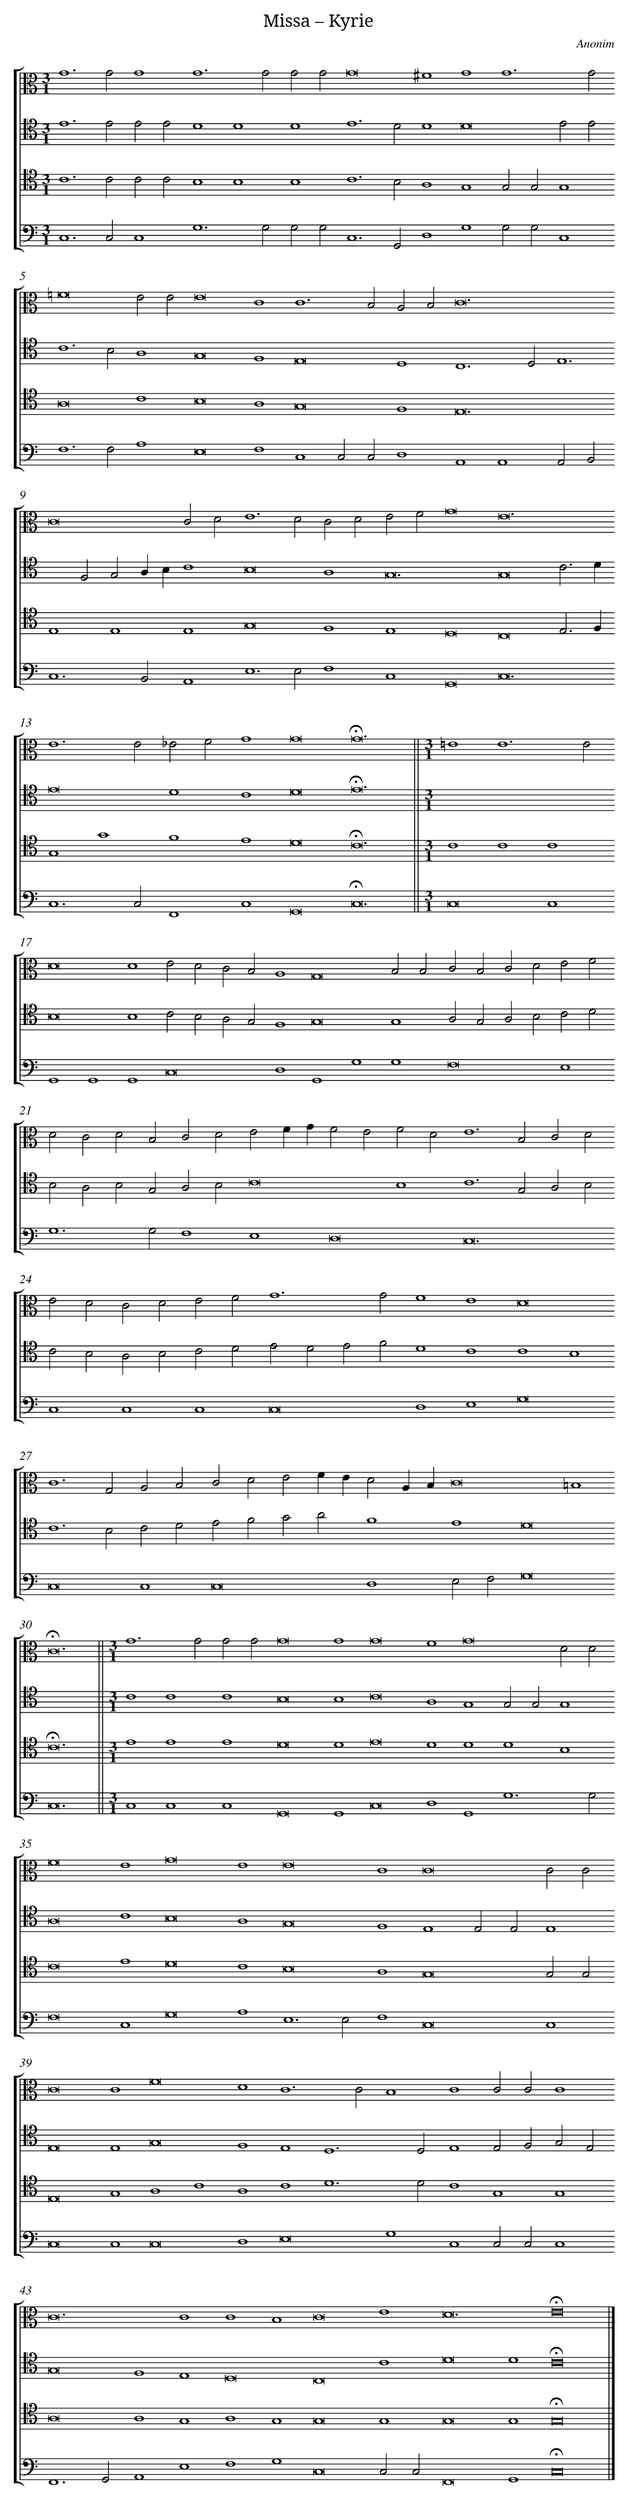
X:1
T: Missa – Kyrie
C: Anonim
L: 1/4
M: 3/1
%%staves [1 2 3 4]
V: 1 clef=alto
V: 2 clef=tenor
V: 3 clef=tenor
V: 4 clef=bass
K: C
[V:1] G4>G4G4 [|]
[V:2] E4>E4E2E2 [|]
[V:3] C4>C4C2C2 [|]
[V:4] C,4>C,4C,4 [|]
[V:1] G4>G4G2G2 [|]
[V:2] D4D4D4 [|]
[V:3] B,4B,4B,4 [|]
[V:4] G,4>G,4G,2G,2 [|]
[V:1] G8^F4 [|]
[V:2] E4>D4D4 [|]
[V:3] C4>B,4A,4 [|]
[V:4] C,4>G,,4D,4 [|]
[V:1] G4G6G2 [|]
[V:2] D8E2E2 [|]
[V:3] G,4G,2G,2G,4 [|]
[V:4] G,4G,2G,2C,4 [|]
[V:1] =F8E2E2 [|]
[V:2] C4>B,4A,4 [|]
[V:3] A,8C4 [|]
[V:4] F,4>F,4A,4 [|]
[V:1] E8C4 [|]
[V:2] G,8F,4 [|]
[V:3] B,8A,4 [|]
[V:4] E,8F,4 [|]
[V:1] C4>B,4A,2B,2 [|]
[V:2] E,8D,4 [|]
[V:3] G,8F,4 [|]
[V:4] C,4C,2C,2D,4 [|]
[V:1] C12 [|]
[V:2] C,4>D,4E,6 [|]
[V:3] E,12 [|]
[V:4] A,,4A,,4A,,2B,,2 [|]
[V:1] C8C2D2 [|]
[V:2] F,2G,2A,B,C4 [|]
[V:3] E,4E,4E,4 [|]
[V:4] C,4>B,,4A,,4 [|]
[V:1] E4>D4C2D2 [|]
[V:2] B,8A,4 [|]
[V:3] G,8F,4 [|]
[V:4] E,4>E,4F,4 [|]
[V:1] E2F2G8 [|]
[V:2] G,12 [|]
[V:3] E,4D,8 [|]
[V:4] C,4G,,8 [|]
[V:1] E12 [|]
[V:2] G,8C3D [|]
[V:3] C,8E,3F, [|]
[V:4] C,12 [|]
[V:1] E4>E4_E2F2 [|]
[V:2] E8D4 [|]
[V:3] G,4G4F4 [|]
[V:4] C,4>C,4F,,4 [|]
[V:1] G4G8 [|]
[V:2] C4D8 [|]
[V:3] E4D8 [|]
[V:4] C,4G,,8 [|]
[V:1] !fermata!G12 ||
[V:2] !fermata!E12 ||
[V:3] !fermata!C12 ||
[V:4] !fermata!C,12 ||
[V:1] [M:3/1]=E4E6E2 [|]
[V:2] [M:3/1]x12 [|]
[V:3] [M:3/1]C4C4C4 [|]
[V:4] [M:3/1]C,8C,4 [|]
[V:1] D8D4 [|]
[V:2] x12 [|]
[V:3] B,8B,4 [|]
[V:4] G,,4G,,4G,,4 [|]
[V:1] E2D2C2B,2A,4 [|]
[V:2] x12 [|]
[V:3] C2B,2A,2G,2F,4 [|]
[V:4] C,8D,4 [|]
[V:1] G,8B,2B,2 [|]
[V:2] x12 [|]
[V:3] G,8G,4 [|]
[V:4] G,,4G,4G,4 [|]
[V:1] C2B,2C2D2E2F2 [|]
[V:2] x12 [|]
[V:3] A,2G,2A,2B,2C2D2 [|]
[V:4] F,8E,4 [|]
[V:1] D2C2D2B,2C2D2 [|]
[V:2] x12 [|]
[V:3] B,2A,2B,2G,2A,2B,2 [|]
[V:4] G,4>G,4F,4 [|]
[V:1] E2FGF2E2F2D2 [|]
[V:2] x12 [|]
[V:3] C8B,4 [|]
[V:4] E,4D,8 [|]
[V:1] E4>B,4C2D2 [|]
[V:2] x12 [|]
[V:3] C4>G,4A,2B,2 [|]
[V:4] C,12 [|]
[V:1] E2D2C2D2E2F2 [|]
[V:2] x12 [|]
[V:3] C2B,2A,2B,2C2D2 [|]
[V:4] C,4C,4C,4 [|]
[V:1] G4>G4F4 [|]
[V:2] x12 [|]
[V:3] E2D2E2F2D4 [|]
[V:4] C,8D,4 [|]
[V:1] E4D8 [|]
[V:2] x12 [|]
[V:3] C4C4B,4 [|]
[V:4] E,4G,8 [|]
[V:1] C4>G,4A,2B,2 [|]
[V:2] x12 [|]
[V:3] C4>B,4C2D2 [|]
[V:4] C,8C,4 [|]
[V:1] C2D2E2FED2A,B, [|]
[V:2] x12 [|]
[V:3] E2F2G2A2F4 [|]
[V:4] C,8D,4 [|]
[V:1] C8=B,4 [|]
[V:2] x12 [|]
[V:3] E4D8 [|]
[V:4] E,2F,2G,8 [|]
[V:1] !fermata!C12 ||
[V:2] x12 ||
[V:3] !fermata!C12 ||
[V:4] C,12 ||
[V:1] [M:3/1]G4>G4G2G2 [|]
[V:2] [M:3/1]C4C4C4 [|]
[V:3] [M:3/1]E4E4E4 [|]
[V:4] [M:3/1]C,4C,4C,4 [|]
[V:1] G8G4 [|]
[V:2] B,8B,4 [|]
[V:3] D8D4 [|]
[V:4] G,,8G,,4 [|]
[V:1] G8F4 [|]
[V:2] C8A,4 [|]
[V:3] E8D4 [|]
[V:4] C,8D,4 [|]
[V:1] G8D2D2 [|]
[V:2] G,4G,2G,2G,4 [|]
[V:3] D4D4B,4 [|]
[V:4] G,,4G,6G,2 [|]
[V:1] F8E4 [|]
[V:2] A,8C4 [|]
[V:3] C8E4 [|]
[V:4] F,8C,4 [|]
[V:1] G8E4 [|]
[V:2] B,8A,4 [|]
[V:3] D8C4 [|]
[V:4] G,8A,4 [|]
[V:1] E8C4 [|]
[V:2] G,8F,4 [|]
[V:3] B,8A,4 [|]
[V:4] E,4>E,4F,4 [|]
[V:1] C8C2C2 [|]
[V:2] E,4E,2E,2E,4 [|]
[V:3] G,8G,2G,2 [|]
[V:4] C,8C,4 [|]
[V:1] C8C4 [|]
[V:2] E,8E,4 [|]
[V:3] E,8G,4 [|]
[V:4] C,8C,4 [|]
[V:1] F8D4 [|]
[V:2] G,8F,4 [|]
[V:3] A,4C4A,4 [|]
[V:4] C,8D,4 [|]
[V:1] C4>C4B,4 [|]
[V:2] E,4D,6D,2 [|]
[V:3] C4D6D2 [|]
[V:4] E,8G,4 [|]
[V:1] C4C2C2C4 [|]
[V:2] E,4E,2F,2G,2E,2 [|]
[V:3] C4G,4G,4 [|]
[V:4] C,4C,2C,2C,4 [|]
[V:1] C12 [|]
[V:2] G,8F,4 [|]
[V:3] A,8A,4 [|]
[V:4] F,,4>G,,4A,,4 [|]
[V:1] C4C4B,4 [|]
[V:2] E,4D,8 [|]
[V:3] G,4A,4G,4 [|]
[V:4] E,4F,4G,4 [|]
[V:1] C8E4 [|]
[V:2] C,8C4 [|]
[V:3] G,8G,4 [|]
[V:4] C,8C,2C,2 [|]
[V:1] D12 [|]
[V:2] D8D4 [|]
[V:3] G,8G,4 [|]
[V:4] F,,8G,,4 [|]
[V:1] !fermata!E12 |]
[V:2] !fermata!C12 |]
[V:3] !fermata!G,12 |]
[V:4] !fermata!C,12 |]
